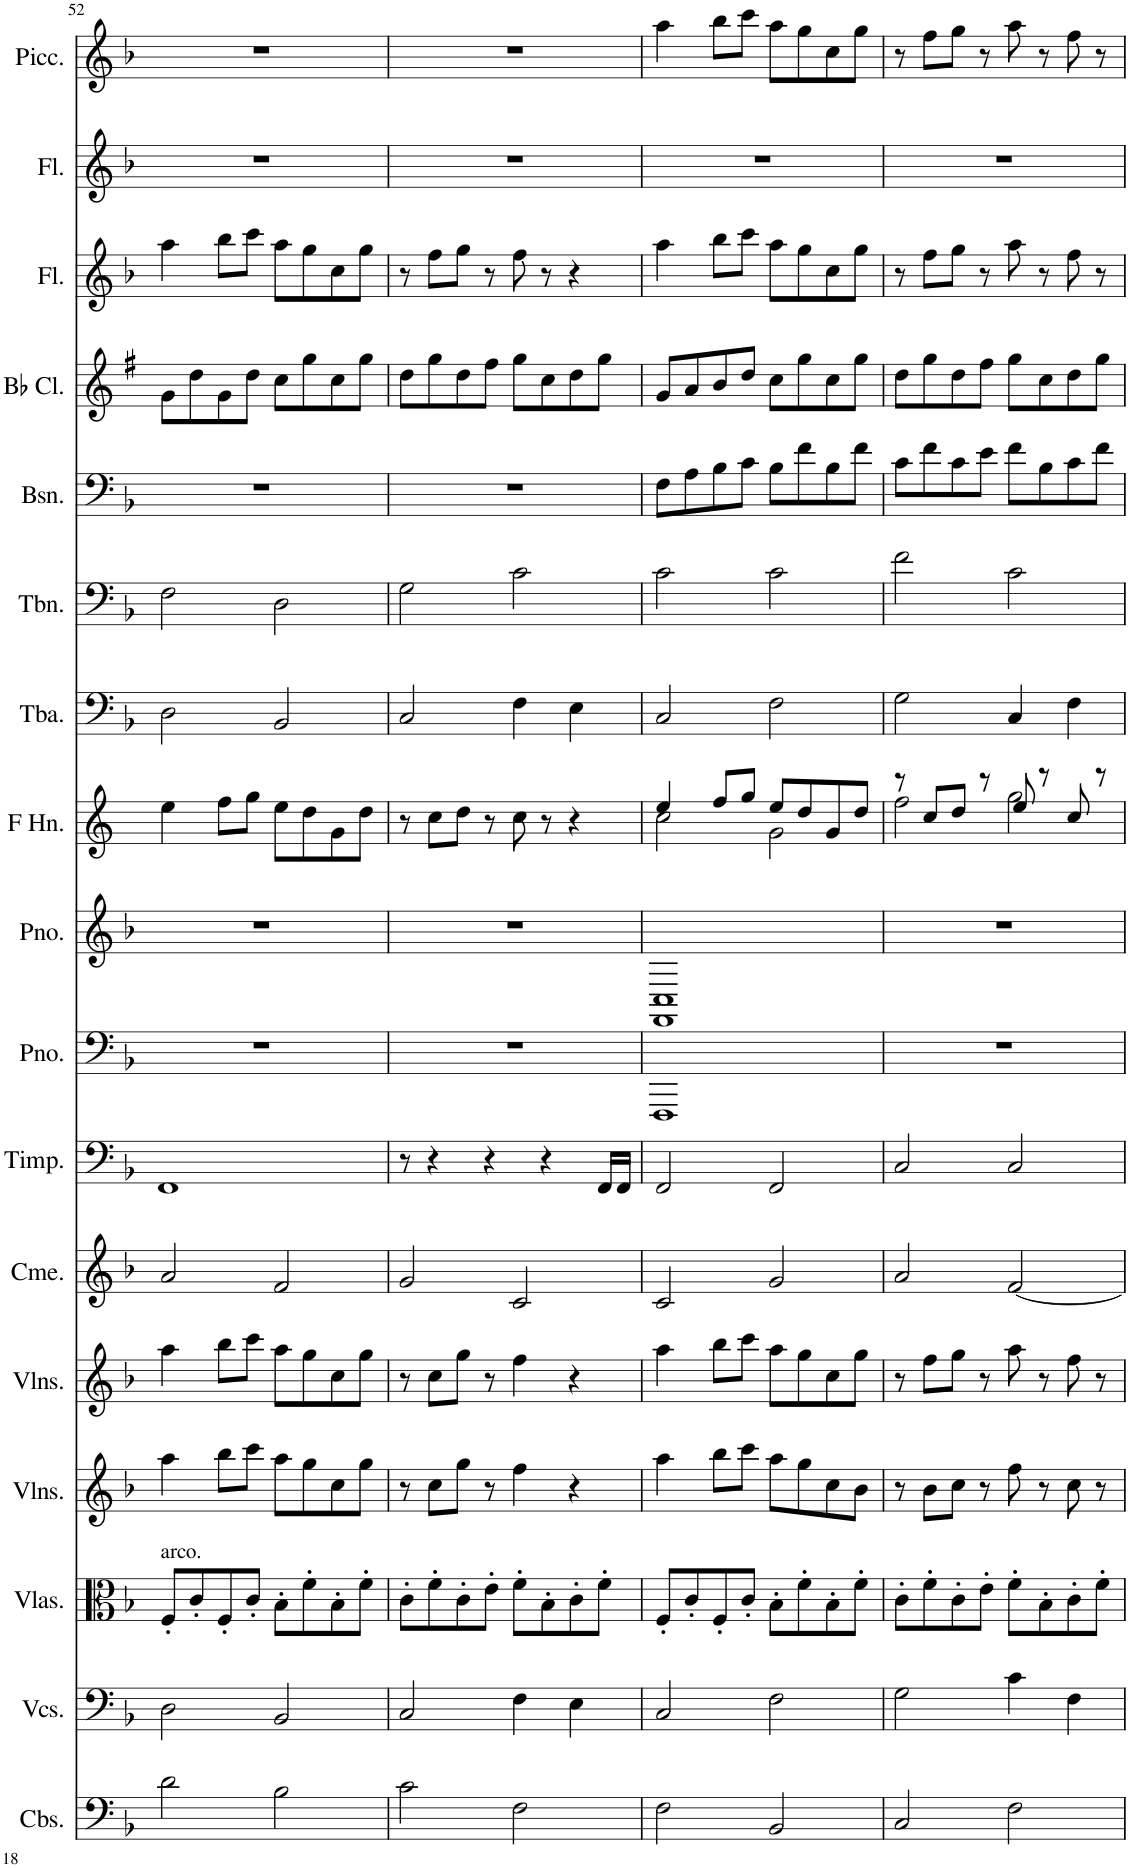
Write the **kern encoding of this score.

**kern	**kern	**kern	**kern	**kern	**kern	**kern	**kern	**kern	**kern	**kern	**kern	**kern	**kern	**kern	**kern	**kern
*part17	*part16	*part15	*part14	*part13	*part12	*part11	*part10	*part9	*part8	*part7	*part6	*part5	*part4	*part3	*part2	*part1
*staff17	*staff16	*staff15	*staff14	*staff13	*staff12	*staff11	*staff10	*staff9	*staff8	*staff7	*staff6	*staff5	*staff4	*staff3	*staff2	*staff1
*I"Contrabasses	*I"Violoncellos	*I"Violas	*I"Violins	*I"Violins	*I"Chimes	*I"Timpani	*I"Piano	*I"Piano	*I"Horn in F	*I"Tuba	*I"Trombone	*I"Bassoon	*I"Bb Clarinet	*I"Flute	*I"Flute	*I"Piccolo
*I'Cbs.	*I'Vcs.	*I'Vlas.	*I'Vlns.	*I'Vlns.	*I'Cme.	*I'Timp.	*I'Pno.	*I'Pno.	*	*I'Tba.	*I'Tbn.	*I'Bsn.	*I'Bb Cl.	*I'Fl.	*I'Fl.	*I'Picc.
!!LO:PB:g=z
*clefF4	*clefF4	*clefC3	*clefG2	*clefG2	*clefG2	*clefF4	*clefF4	*clefG2	*clefG2	*clefF4	*clefF4	*clefF4	*clefG2	*clefG2	*clefG2	*clefG2
*Trd7c12	*	*	*	*	*	*	*	*	*Trd4c7	*	*	*	*Trd1c2	*	*	*Trd-7c-12
*k[b-]	*k[b-]	*k[b-]	*k[b-]	*k[b-]	*k[b-]	*k[b-]	*k[b-]	*k[b-]	*k[]	*k[b-]	*k[b-]	*k[b-]	*k[f#]	*k[b-]	*k[b-]	*k[b-]
*M4/4	*M4/4	*M4/4	*M4/4	*M4/4	*M4/4	*M4/4	*M4/4	*M4/4	*M4/4	*M4/4	*M4/4	*M4/4	*M4/4	*M4/4	*M4/4	*M4/4
=52	=52	=52	=52	=52	=52	=52	=52	=52	=52	=52	=52	=52	=52	=52	=52	=52
!	!	!LO:TX:a:t=arco.	!	!	!	!	!	!	!	!	!	!	!	!	!	!
2d\	2D\	8F'/L	4aa\	4aa\	2a/	1FF	1r	1r	4ee\	2D\	2F\	1r	8g\L	4aa\	1r	1r
.	.	8c'/	.	.	.	.	.	.	.	.	.	.	8dd\	.	.	.
.	.	8F'/	8bb-\L	8bb-\L	.	.	.	.	8ff\L	.	.	.	8g\	8bb-\L	.	.
.	.	8c'/J	8ccc\J	8ccc\J	.	.	.	.	8gg\J	.	.	.	8dd\J	8ccc\J	.	.
2B-\	2BB-/	8B-'\L	8aa\L	8aa\L	2f/	.	.	.	8ee\L	2BB-/	2D\	.	8cc\L	8aa\L	.	.
.	.	8f'\	8gg\	8gg\	.	.	.	.	8dd\	.	.	.	8gg\	8gg\	.	.
.	.	8B-'\	8cc\	8cc\	.	.	.	.	8g\	.	.	.	8cc\	8cc\	.	.
.	.	8f'\J	8gg\J	8gg\J	.	.	.	.	8dd\J	.	.	.	8gg\J	8gg\J	.	.
=53	=53	=53	=53	=53	=53	=53	=53	=53	=53	=53	=53	=53	=53	=53	=53	=53
2c\	2C/	8c'\L	8r	8r	2g/	8r	1r	1r	8r	2C/	2G\	1r	8dd\L	8r	1r	1r
.	.	8f'\	8cc\L	8cc\L	.	4r	.	.	8cc\L	.	.	.	8gg\	8ff\L	.	.
.	.	8c'\	8gg\J	8gg\J	.	.	.	.	8dd\J	.	.	.	8dd\	8gg\J	.	.
.	.	8e'\J	8r	8r	.	4r	.	.	8r	.	.	.	8ff#\J	8r	.	.
2F\	4F\	8f'\L	4ff\	4ff\	2c/	.	.	.	8cc\	4F\	2c\	.	8gg\L	8ff\	.	.
.	.	8B-'\	.	.	.	4r	.	.	8r	.	.	.	8cc\	8r	.	.
.	4E\	8c'\	4r	4r	.	.	.	.	4r	4E\	.	.	8dd\	4r	.	.
.	.	8f'\J	.	.	.	16FF/LL	.	.	.	.	.	.	8gg\J	.	.	.
.	.	.	.	.	.	16FF/JJ	.	.	.	.	.	.	.	.	.	.
=54	=54	=54	=54	=54	=54	=54	=54	=54	=54	=54	=54	=54	=54	=54	=54	=54
*	*	*	*	*	*	*	*	*	*^	*	*	*	*	*	*	*
2F\	2C/	8F'/L	4aa\	4aa\	2c/	2FF/	1FFF	1FF 1C	4ee/	2cc\	2C/	2c\	8F\L	8g/L	4aa\	1r	4aa\
.	.	8c'/	.	.	.	.	.	.	.	.	.	.	8A\	8a/	.	.	.
.	.	8F'/	8bb-\L	8bb-\L	.	.	.	.	8ff/L	.	.	.	8B-\	8b/	8bb-\L	.	8bb-\L
.	.	8c'/J	8ccc\J	8ccc\J	.	.	.	.	8gg/J	.	.	.	8c\J	8dd/J	8ccc\J	.	8ccc\J
2BB-/	2F\	8B-'\L	8aa\L	8aa\L	2g/	2FF/	.	.	8ee/L	2g\	2F\	2c\	8B-\L	8cc\L	8aa\L	.	8aa\L
.	.	8f'\	8gg\	8gg\	.	.	.	.	8dd/	.	.	.	8f\	8gg\	8gg\	.	8gg\
.	.	8B-'\	8cc\	8cc\	.	.	.	.	8g/	.	.	.	8B-\	8cc\	8cc\	.	8cc\
.	.	8f'\J	8b-\J	8gg\J	.	.	.	.	8dd/J	.	.	.	8f\J	8gg\J	8gg\J	.	8gg\J
=55	=55	=55	=55	=55	=55	=55	=55	=55	=55	=55	=55	=55	=55	=55	=55	=55	=55
2C/	2G\	8c'\L	8r	8r	2a/	2C/	1r	1r	8r	2ff\	2G\	2f\	8c\L	8dd\L	8r	1r	8r
.	.	8f'\	8b-\L	8ff\L	.	.	.	.	8cc/L	.	.	.	8f\	8gg\	8ff\L	.	8ff\L
.	.	8c'\	8cc\J	8gg\J	.	.	.	.	8dd/J	.	.	.	8c\	8dd\	8gg\J	.	8gg\J
.	.	8e'\J	8r	8r	.	.	.	.	8r	.	.	.	8e\J	8ff#\J	8r	.	8r
2F\	4c\	8f'\L	8ff\	8aa\	[2f/	2C/	.	.	8ee/	2gg\	4C/	2c\	8f\L	8gg\L	8aa\	.	8aa\
.	.	8B-'\	8r	8r	.	.	.	.	8r	.	.	.	8B-\	8cc\	8r	.	8r
.	4F\	8c'\	8cc\	8ff\	.	.	.	.	8cc/	.	4F\	.	8c\	8dd\	8ff\	.	8ff\
.	.	8f'\J	8r	8r	.	.	.	.	8r	.	.	.	8f\J	8gg\J	8r	.	8r
*	*	*	*	*	*	*	*	*	*v	*v	*	*	*	*	*	*	*
=	=	=	=	=	=	=	=	=	=	=	=	=	=	=	=	=
*-	*-	*-	*-	*-	*-	*-	*-	*-	*-	*-	*-	*-	*-	*-	*-	*-
